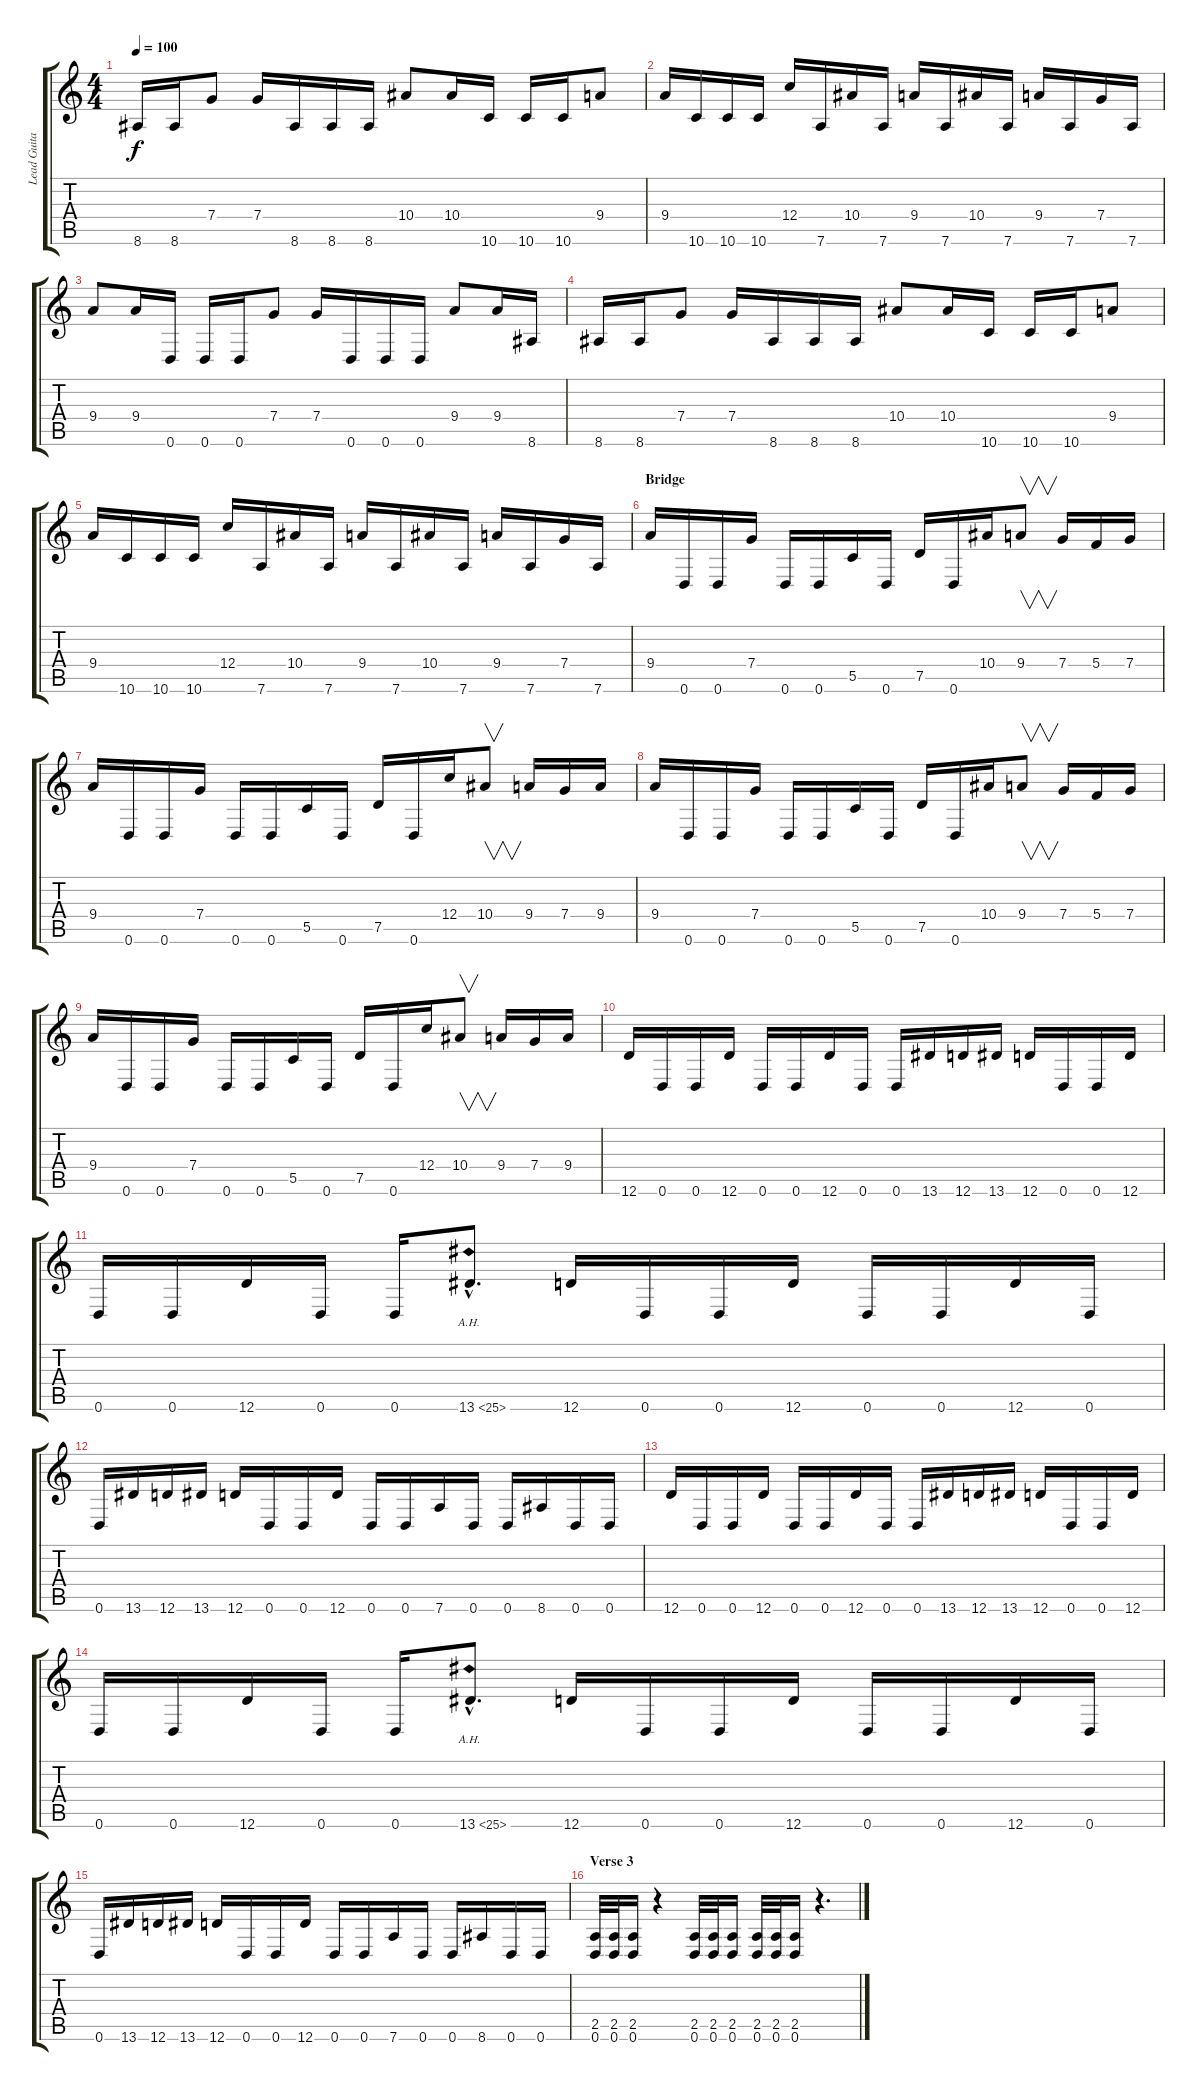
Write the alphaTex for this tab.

\track ("Lead Guitar 2" "Lead Guita") {instrument distortionguitar}
\staff {score tabs}
\tuning (D4 A3 F3 C3 G2 D2) {hide}
\ts (4 4)
\tempo 100
\clef g2
\ks c
8.6.16{dy f} 8.6.16 7.4.8 7.4.16 8.6.16 8.6.16 8.6.16 10.4.8 10.4.16 10.6.16 10.6.16 10.6.16 9.4.8 |
9.4.16 10.6.16 10.6.16 10.6.16 12.4.16 7.6.16 10.4.16 7.6.16 9.4.16 7.6.16 10.4.16 7.6.16 9.4.16 7.6.16 7.4.16 7.6.16 |
9.4.8 9.4.16 0.6.16 0.6.16 0.6.16 7.4.8 7.4.16 0.6.16 0.6.16 0.6.16 9.4.8 9.4.16 8.6.16 |
8.6.16 8.6.16 7.4.8 7.4.16 8.6.16 8.6.16 8.6.16 10.4.8 10.4.16 10.6.16 10.6.16 10.6.16 9.4.8 |
9.4.16 10.6.16 10.6.16 10.6.16 12.4.16 7.6.16 10.4.16 7.6.16 9.4.16 7.6.16 10.4.16 7.6.16 9.4.16 7.6.16 7.4.16 7.6.16 |
\section ("" "Bridge")
9.4.16 0.6.16 0.6.16 7.4.16 0.6.16 0.6.16 5.5.16 0.6.16 7.5.16 0.6.16 10.4.16 9.4.8{v} 7.4.16 5.4.16 7.4.16 |
9.4.16 0.6.16 0.6.16 7.4.16 0.6.16 0.6.16 5.5.16 0.6.16 7.5.16 0.6.16 12.4.16 10.4.8{v} 9.4.16 7.4.16 9.4.16 |
9.4.16 0.6.16 0.6.16 7.4.16 0.6.16 0.6.16 5.5.16 0.6.16 7.5.16 0.6.16 10.4.16 9.4.8{v} 7.4.16 5.4.16 7.4.16 |
9.4.16 0.6.16 0.6.16 7.4.16 0.6.16 0.6.16 5.5.16 0.6.16 7.5.16 0.6.16 12.4.16 10.4.8{v} 9.4.16 7.4.16 9.4.16 |
12.6.16 0.6.16 0.6.16 12.6.16 0.6.16 0.6.16 12.6.16 0.6.16 0.6.16 13.6.16 12.6.16 13.6.16 12.6.16 0.6.16 0.6.16 12.6.16 |
0.6.16 0.6.16 12.6.16 0.6.16 0.6.16 13.6{ah 12 hac}.8{d} 12.6.16 0.6.16 0.6.16 12.6.16 0.6.16 0.6.16 12.6.16 0.6.16 |
0.6.16 13.6.16 12.6.16 13.6.16 12.6.16 0.6.16 0.6.16 12.6.16 0.6.16 0.6.16 7.6.16 0.6.16 0.6.16 8.6.16 0.6.16 0.6.16 |
12.6.16 0.6.16 0.6.16 12.6.16 0.6.16 0.6.16 12.6.16 0.6.16 0.6.16 13.6.16 12.6.16 13.6.16 12.6.16 0.6.16 0.6.16 12.6.16 |
0.6.16 0.6.16 12.6.16 0.6.16 0.6.16 13.6{ah 12 hac}.8{d} 12.6.16 0.6.16 0.6.16 12.6.16 0.6.16 0.6.16 12.6.16 0.6.16 |
0.6.16 13.6.16 12.6.16 13.6.16 12.6.16 0.6.16 0.6.16 12.6.16 0.6.16 0.6.16 7.6.16 0.6.16 0.6.16 8.6.16 0.6.16 0.6.16 |
\section ("" "Verse 3")
(2.5 0.6).32 (2.5 0.6).32 (2.5 0.6).16 r.4 (2.5 0.6).32 (2.5 0.6).32 (2.5 0.6).16 (2.5 0.6).32 (2.5 0.6).32 (2.5 0.6).16 r.4{d}
